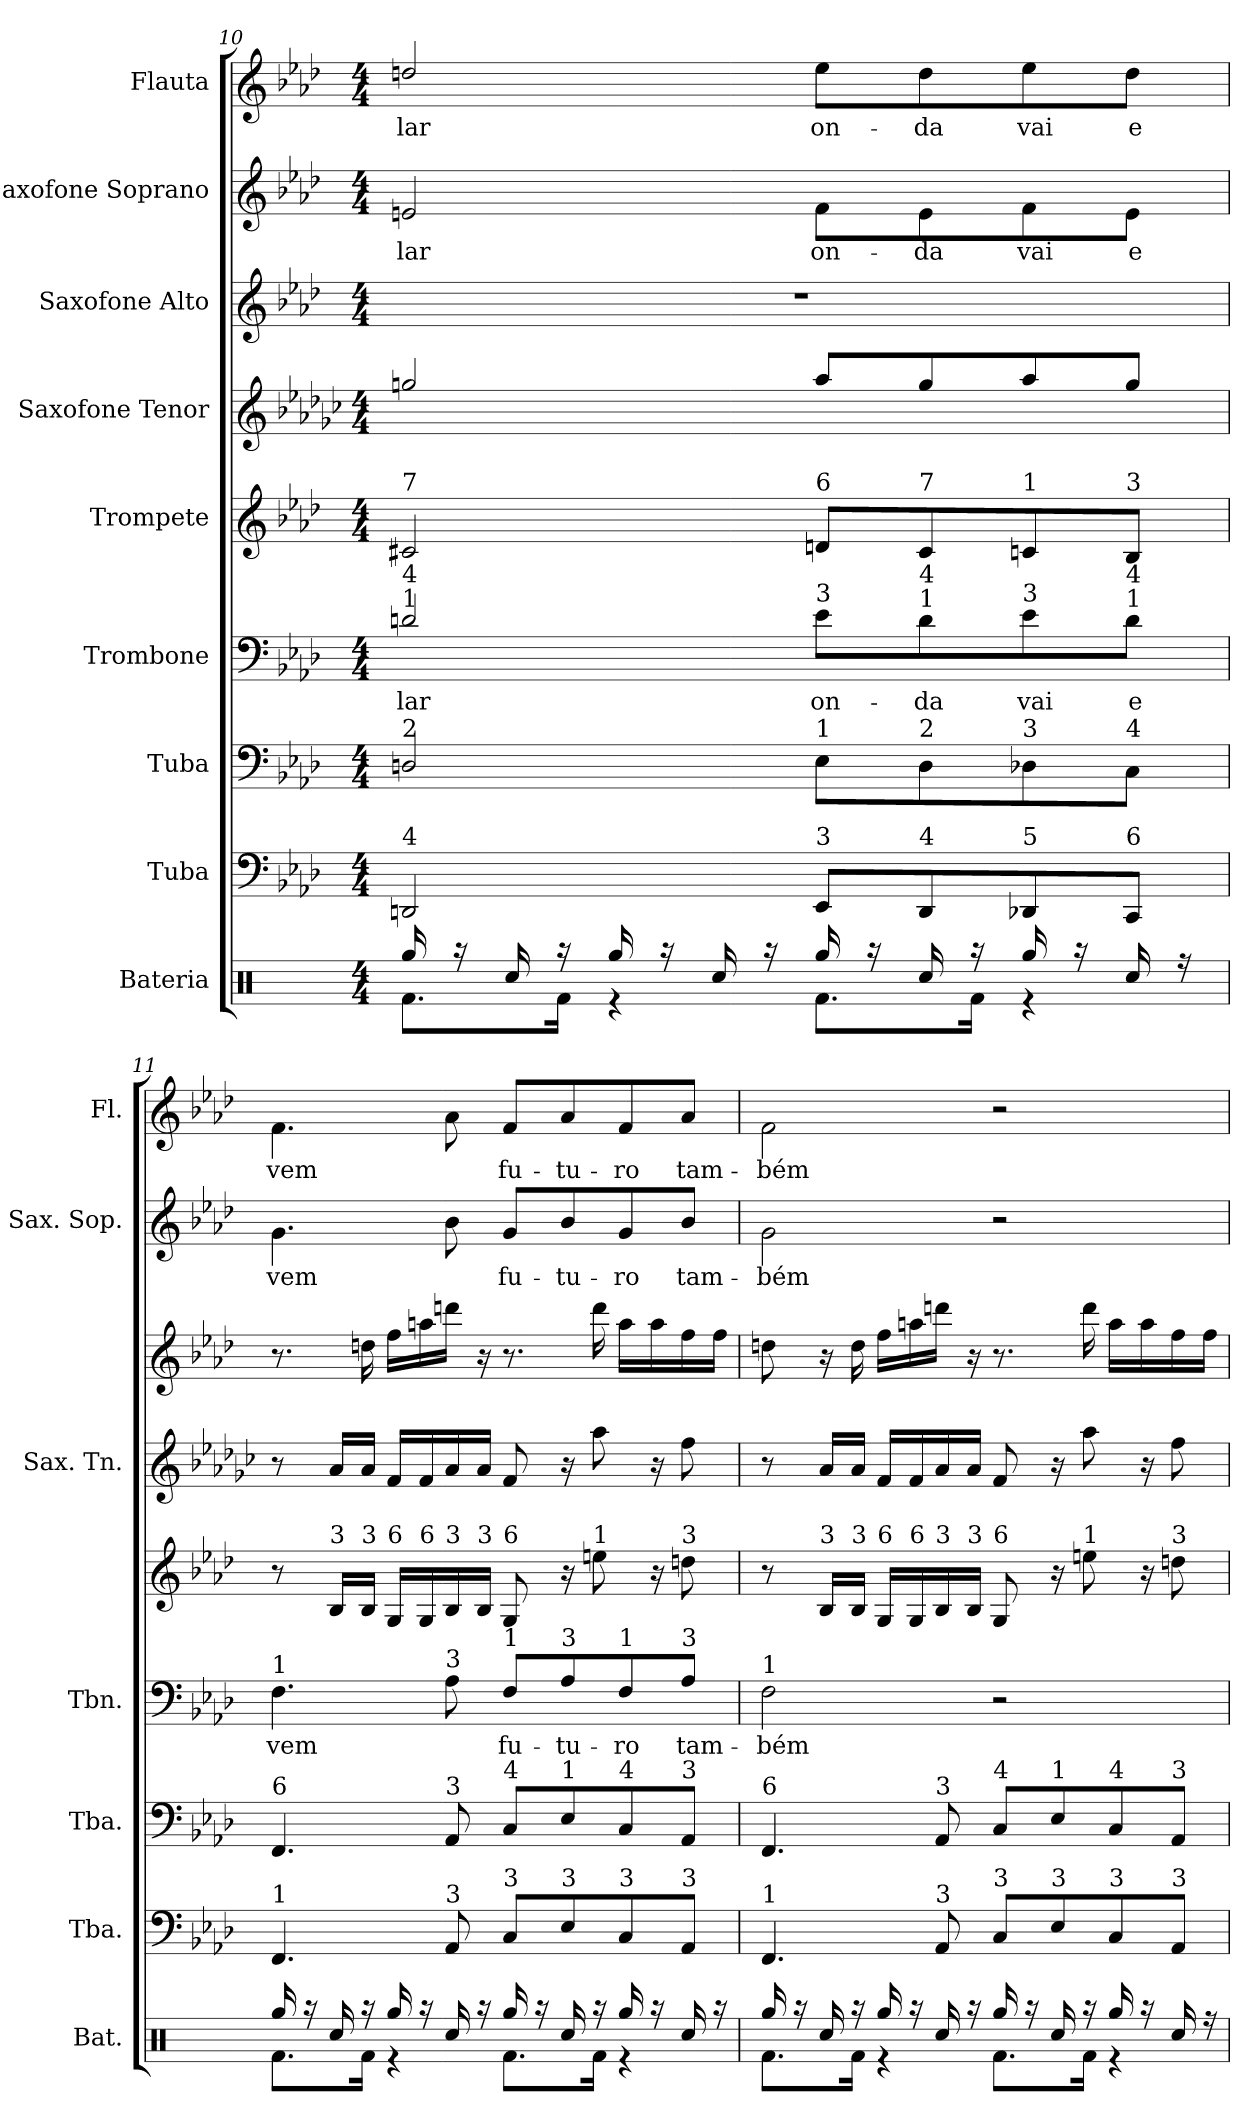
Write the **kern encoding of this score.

**kern	**kern	**kern	**kern	**text	**kern	**kern	**kern	**kern	**text	**kern	**text
*part9	*part8	*part7	*part6	*part6	*part5	*part4	*part3	*part2	*part2	*part1	*part1
*staff9	*staff8	*staff7	*staff6	*staff6	*staff5	*staff4	*staff3	*staff2	*staff2	*staff1	*staff1
*I"Bateria	*I"Tuba	*I"Tuba	*I"Trombone	*	*I"Trompete	*I"Saxofone Tenor	*I"Saxofone Alto	*I"Saxofone Soprano	*	*I"Flauta	*
*I'Bat.	*I'Tba.	*I'Tba.	*I'Tbn.	*	*	*I'Sax. Tn.	*	*I'Sax. Sop.	*	*I'Fl.	*
*clefX	*clefF4	*clefF4	*clefF4	*	*clefG2	*clefG2	*clefG2	*clefG2	*	*clefG2	*
*	*	*	*	*	*ITrd1c2	*ITrd8c14	*ITrd5c9	*ITrd1c2	*	*	*
*k[]	*k[b-e-a-d-]	*k[b-e-a-d-]	*k[b-e-a-d-]	*	*k[b-e-a-d-g-c-]	*k[b-e-a-d-g-c-]	*k[b-e-a-d-g-c-f-]	*k[b-e-a-d-g-c-]	*	*k[b-e-a-d-]	*
*M4/4	*M4/4	*M4/4	*M4/4	*	*M4/4	*M4/4	*M4/4	*M4/4	*	*M4/4	*
=10	=10	=10	=10	=10	=10	=10	=10	=10	=10	=10	=10
*^	*	*	*	*	*	*	*	*	*	*	*
!	!	!	!	!	!	!LO:TX:a:t=7	!	!	!	!	!	!
!	!	!	!	!LO:TX:a:t=1	!	!	!	!	!	!	!	!
!	!	!	!	!LO:TX:a:t=4	!	!	!	!	!	!	!	!
!	!	!	!LO:TX:a:t=2	!	!	!	!	!	!	!	!	!
!	!	!LO:TX:a:t=4	!	!	!	!	!	!	!	!	!	!
!	!	!	!	!	!LO:LY:b	!	!	!	!	!LO:LY:b	!	!LO:LY:b
16Rgg/	8.Rf\L	2DDn/	2Dn/	2dn/	-lar	2Bn/	2gn/	1r	2dn/	-lar	2ddn/	-lar
16r	.	.	.	.	.	.	.	.	.	.	.	.
16Rcc/	.	.	.	.	.	.	.	.	.	.	.	.
16r	16Rf\Jk	.	.	.	.	.	.	.	.	.	.	.
16Rgg/	4r	.	.	.	.	.	.	.	.	.	.	.
16r	.	.	.	.	.	.	.	.	.	.	.	.
16Rcc/	.	.	.	.	.	.	.	.	.	.	.	.
16r	.	.	.	.	.	.	.	.	.	.	.	.
!	!	!	!	!	!	!LO:TX:a:t=6	!	!	!	!	!	!
!	!	!	!	!LO:TX:a:t=3	!	!	!	!	!	!	!	!
!	!	!	!LO:TX:a:t=1	!	!	!	!	!	!	!	!	!
!	!	!LO:TX:a:t=3	!	!	!	!	!	!	!	!	!	!
!	!	!	!	!	!LO:LY:b	!	!	!	!	!LO:LY:b	!	!LO:LY:b
16Rgg/	8.Rf\L	8EE-/L	8E-\L	8e-\L	on-	8cn/L	8a-/L	.	8e-\L	on-	8ee-\L	on-
16r	.	.	.	.	.	.	.	.	.	.	.	.
!	!	!	!	!	!	!LO:TX:a:t=7	!	!	!	!	!	!
!	!	!	!	!LO:TX:a:t=1	!	!	!	!	!	!	!	!
!	!	!	!	!LO:TX:a:t=4	!	!	!	!	!	!	!	!
!	!	!	!LO:TX:a:t=2	!	!	!	!	!	!	!	!	!
!	!	!LO:TX:a:t=4	!	!	!	!	!	!	!	!	!	!
!	!	!	!	!	!LO:LY:b	!	!	!	!	!LO:LY:b	!	!LO:LY:b
16Rcc/	.	8DD/	8D\	8d\	-da	8B/	8g/	.	8d\	-da	8dd\	-da
16r	16Rf\Jk	.	.	.	.	.	.	.	.	.	.	.
!	!	!	!	!	!	!LO:TX:a:t=1	!	!	!	!	!	!
!	!	!	!	!LO:TX:a:t=3	!	!	!	!	!	!	!	!
!	!	!	!LO:TX:a:t=3	!	!	!	!	!	!	!	!	!
!	!	!LO:TX:a:t=5	!	!	!	!	!	!	!	!	!	!
!	!	!	!	!	!LO:LY:b	!	!	!	!	!LO:LY:b	!	!LO:LY:b
16Rgg/	4r	8DD-X/	8D-X\	8e-\	vai	8B-X/	8a-/	.	8e-\	vai	8ee-\	vai
16r	.	.	.	.	.	.	.	.	.	.	.	.
!	!	!	!	!	!	!LO:TX:a:t=3	!	!	!	!	!	!
!	!	!	!	!LO:TX:a:t=1	!	!	!	!	!	!	!	!
!	!	!	!	!LO:TX:a:t=4	!	!	!	!	!	!	!	!
!	!	!	!LO:TX:a:t=4	!	!	!	!	!	!	!	!	!
!	!	!LO:TX:a:t=6	!	!	!	!	!	!	!	!	!	!
!	!	!	!	!	!LO:LY:b	!	!	!	!	!LO:LY:b	!	!LO:LY:b
16Rcc/	.	8CC/J	8C\J	8d\J	e	8A-/J	8g/J	.	8d\J	e	8dd\J	e
16r	.	.	.	.	.	.	.	.	.	.	.	.
=11	=11	=11	=11	=11	=11	=11	=11	=11	=11	=11	=11	=11
!	!	!	!	!LO:TX:a:t=1	!	!	!	!	!	!	!	!
!	!	!	!LO:TX:a:t=6	!	!	!	!	!	!	!	!	!
!	!	!LO:TX:a:t=1	!	!	!	!	!	!	!	!	!	!
!	!	!	!	!	!LO:LY:b	!	!	!	!	!LO:LY:b	!	!LO:LY:b
16Rgg/	8.Rf\L	4.FF/	4.FF/	4.F\	vem	8r	8r	8.r	4.f\	vem	4.f\	vem
16r	.	.	.	.	.	.	.	.	.	.	.	.
!	!	!	!	!	!	!LO:TX:a:t=3	!	!	!	!	!	!
16Rcc/	.	.	.	.	.	16A-/LL	16A-/LL	.	.	.	.	.
!	!	!	!	!	!	!LO:TX:a:t=3	!	!	!	!	!	!
16r	16Rf\Jk	.	.	.	.	16A-/JJ	16A-/JJ	16fn\	.	.	.	.
!	!	!	!	!	!	!LO:TX:a:t=6	!	!	!	!	!	!
16Rgg/	4r	.	.	.	.	16F/LL	16F/LL	16a-\LL	.	.	.	.
!	!	!	!	!	!	!LO:TX:a:t=6	!	!	!	!	!	!
16r	.	.	.	.	.	16F/	16F/	16ccn\	.	.	.	.
!	!	!	!	!	!	!LO:TX:a:t=3	!	!	!	!	!	!
!	!	!	!	!LO:TX:a:t=3	!	!	!	!	!	!	!	!
!	!	!	!LO:TX:a:t=3	!	!	!	!	!	!	!	!	!
!	!	!LO:TX:a:t=3	!	!	!	!	!	!	!	!	!	!
16Rcc/	.	8AA-/	8AA-/	8A-\	.	16A-/	16A-/	16ffn\JJ	8a-\	.	8a-\	.
!	!	!	!	!	!	!LO:TX:a:t=3	!	!	!	!	!	!
16r	.	.	.	.	.	16A-/JJ	16A-/JJ	16r	.	.	.	.
!	!	!	!	!	!	!LO:TX:a:t=6	!	!	!	!	!	!
!	!	!	!	!LO:TX:a:t=1	!	!	!	!	!	!	!	!
!	!	!	!LO:TX:a:t=4	!	!	!	!	!	!	!	!	!
!	!	!LO:TX:a:t=3	!	!	!	!	!	!	!	!	!	!
!	!	!	!	!	!LO:LY:b	!	!	!	!	!LO:LY:b	!	!LO:LY:b
16Rgg/	8.Rf\L	8C/L	8C/L	8F/L	fu-	8F/	8F/	8.r	8f/L	fu-	8f/L	fu-
16r	.	.	.	.	.	.	.	.	.	.	.	.
!	!	!	!	!LO:TX:a:t=3	!	!	!	!	!	!	!	!
!	!	!	!LO:TX:a:t=1	!	!	!	!	!	!	!	!	!
!	!	!LO:TX:a:t=3	!	!	!	!	!	!	!	!	!	!
!	!	!	!	!	!LO:LY:b	!	!	!	!	!LO:LY:b	!	!LO:LY:b
16Rcc/	.	8E-/	8E-/	8A-/	-tu-	16r	16r	.	8a-/	-tu-	8a-/	-tu-
!	!	!	!	!	!	!LO:TX:a:t=1	!	!	!	!	!	!
16r	16Rf\Jk	.	.	.	.	8ddn\	8a-\	16ff\	.	.	.	.
!	!	!	!	!LO:TX:a:t=1	!	!	!	!	!	!	!	!
!	!	!	!LO:TX:a:t=4	!	!	!	!	!	!	!	!	!
!	!	!LO:TX:a:t=3	!	!	!	!	!	!	!	!	!	!
!	!	!	!	!	!LO:LY:b	!	!	!	!	!LO:LY:b	!	!LO:LY:b
16Rgg/	4r	8C/	8C/	8F/	-ro	.	.	16cc\LL	8f/	-ro	8f/	-ro
16r	.	.	.	.	.	16r	16r	16cc\	.	.	.	.
!	!	!	!	!	!	!LO:TX:a:t=3	!	!	!	!	!	!
!	!	!	!	!LO:TX:a:t=3	!	!	!	!	!	!	!	!
!	!	!	!LO:TX:a:t=3	!	!	!	!	!	!	!	!	!
!	!	!LO:TX:a:t=3	!	!	!	!	!	!	!	!	!	!
!	!	!	!	!	!LO:LY:b	!	!	!	!	!LO:LY:b	!	!LO:LY:b
16Rcc/	.	8AA-/J	8AA-/J	8A-/J	tam-	8ccn\	8f\	16a-\	8a-/J	tam-	8a-/J	tam-
16r	.	.	.	.	.	.	.	16a-\JJ	.	.	.	.
=12	=12	=12	=12	=12	=12	=12	=12	=12	=12	=12	=12	=12
!	!	!	!	!LO:TX:a:t=1	!	!	!	!	!	!	!	!
!	!	!	!LO:TX:a:t=6	!	!	!	!	!	!	!	!	!
!	!	!LO:TX:a:t=1	!	!	!	!	!	!	!	!	!	!
!	!	!	!	!	!LO:LY:b	!	!	!	!	!LO:LY:b	!	!LO:LY:b
16Rgg/	8.Rf\L	4.FF/	4.FF/	2F\	-bém	8r	8r	8fn\	2f\	-bém	2f\	-bém
16r	.	.	.	.	.	.	.	.	.	.	.	.
!	!	!	!	!	!	!LO:TX:a:t=3	!	!	!	!	!	!
16Rcc/	.	.	.	.	.	16A-/LL	16A-/LL	16r	.	.	.	.
!	!	!	!	!	!	!LO:TX:a:t=3	!	!	!	!	!	!
16r	16Rf\Jk	.	.	.	.	16A-/JJ	16A-/JJ	16f\	.	.	.	.
!	!	!	!	!	!	!LO:TX:a:t=6	!	!	!	!	!	!
16Rgg/	4r	.	.	.	.	16F/LL	16F/LL	16a-\LL	.	.	.	.
!	!	!	!	!	!	!LO:TX:a:t=6	!	!	!	!	!	!
16r	.	.	.	.	.	16F/	16F/	16ccn\	.	.	.	.
!	!	!	!	!	!	!LO:TX:a:t=3	!	!	!	!	!	!
!	!	!	!LO:TX:a:t=3	!	!	!	!	!	!	!	!	!
!	!	!LO:TX:a:t=3	!	!	!	!	!	!	!	!	!	!
16Rcc/	.	8AA-/	8AA-/	.	.	16A-/	16A-/	16ffn\JJ	.	.	.	.
!	!	!	!	!	!	!LO:TX:a:t=3	!	!	!	!	!	!
16r	.	.	.	.	.	16A-/JJ	16A-/JJ	16r	.	.	.	.
!	!	!	!	!	!	!LO:TX:a:t=6	!	!	!	!	!	!
!	!	!	!LO:TX:a:t=4	!	!	!	!	!	!	!	!	!
!	!	!LO:TX:a:t=3	!	!	!	!	!	!	!	!	!	!
16Rgg/	8.Rf\L	8C/L	8C/L	2r	.	8F/	8F/	8.r	2r	.	2r	.
16r	.	.	.	.	.	.	.	.	.	.	.	.
!	!	!	!LO:TX:a:t=1	!	!	!	!	!	!	!	!	!
!	!	!LO:TX:a:t=3	!	!	!	!	!	!	!	!	!	!
16Rcc/	.	8E-/	8E-/	.	.	16r	16r	.	.	.	.	.
!	!	!	!	!	!	!LO:TX:a:t=1	!	!	!	!	!	!
16r	16Rf\Jk	.	.	.	.	8ddn\	8a-\	16ff\	.	.	.	.
!	!	!	!LO:TX:a:t=4	!	!	!	!	!	!	!	!	!
!	!	!LO:TX:a:t=3	!	!	!	!	!	!	!	!	!	!
16Rgg/	4r	8C/	8C/	.	.	.	.	16cc\LL	.	.	.	.
16r	.	.	.	.	.	16r	16r	16cc\	.	.	.	.
!	!	!	!	!	!	!LO:TX:a:t=3	!	!	!	!	!	!
!	!	!	!LO:TX:a:t=3	!	!	!	!	!	!	!	!	!
!	!	!LO:TX:a:t=3	!	!	!	!	!	!	!	!	!	!
16Rcc/	.	8AA-/J	8AA-/J	.	.	8ccn\	8f\	16a-\	.	.	.	.
16r	.	.	.	.	.	.	.	16a-\JJ	.	.	.	.
*v	*v	*	*	*	*	*	*	*	*	*	*	*
=	=	=	=	=	=	=	=	=	=	=	=
*-	*-	*-	*-	*-	*-	*-	*-	*-	*-	*-	*-
